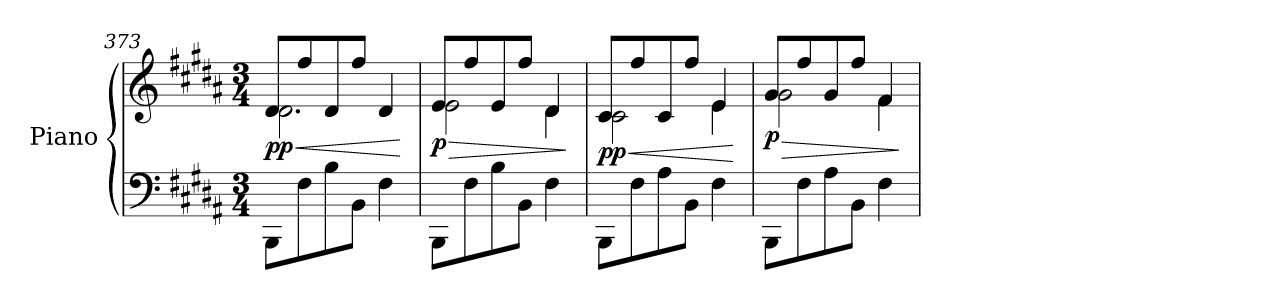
**kern	**kern	**dynam
*part1	*part1	*part1
*staff2	*staff1	*staff1/2
*I"Piano	*	*
*I'Pno	*	*
*clefF4	*clefG2	*
*k[f#c#g#d#a#]	*k[f#c#g#d#a#]	*
*M3/4	*M3/4	*
=373	=373	=373
!	!LO:TX:a:i:t=a tempo	!
!	!	!LO:HP:b
*	*^	*
!	!	!	!LO:DY:n=1:b
8BBB\L	8d#/L	2.d#\	< pp
8F#\	8ff#/	.	.
8B\	8d#/	.	.
8BB\J	8ff#/J	.	.
4F#\	4d#/	.	.
*	*v	*v	*
.	.	[
=374	=374	=374
!	!	!LO:HP:b
*	*^	*
!	!	!	!LO:DY:n=1:b
8BBB\L	8e/L	2e\	> p
8F#\	8ff#/	.	.
8B\	8e/	.	.
8BB\J	8ff#/J	.	.
4F#\	4d#/	4d#\	.
*	*v	*v	*
.	.	]
=375	=375	=375
!	!	!LO:HP:b
*	*^	*
!	!	!	!LO:DY:n=1:b
8BBB\L	8c#/L	2c#\	< pp
8F#\	8ff#/	.	.
8A#\	8c#/	.	.
8BB\J	8ff#/J	.	.
4F#\	4e/	4e\	.
*	*v	*v	*
.	.	[
=376	=376	=376
!	!	!LO:HP:b
*	*^	*
!	!	!	!LO:DY:n=1:b
8BBB\L	8g#/L	2g#\	> p
8F#\	8ff#/	.	.
8A#\	8g#/	.	.
8BB\J	8ff#/J	.	.
4F#\	4f#/	4f#\	.
*	*v	*v	*
.	.	]
=	=	=
*-	*-	*-
